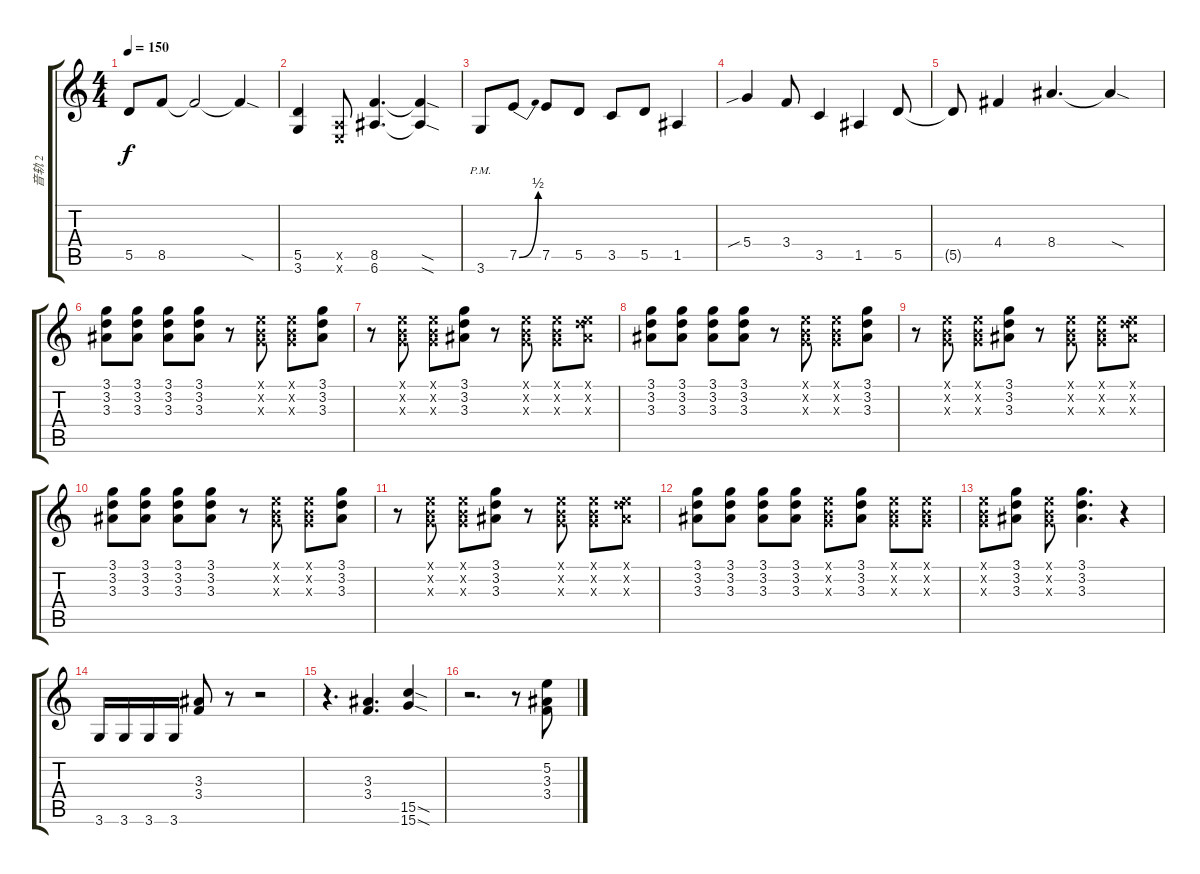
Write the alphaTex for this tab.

\track ("音轨 2" "音轨 2") {instrument distortionguitar}
\staff {score tabs}
\tuning (E4 B3 G3 D3 A2 E2) {hide}
\ts (4 4)
\tempo 150
\clef g2
\ks c
5.5{t}.8{dy f} 8.5.8 8.5{t}.2 8.5{sod t}.4 |
(5.5 3.6).4 (0.5{x} 0.6{x}).8 (8.5 6.6).4{d} (8.5{sod t} 6.6{sod t}).4 |
3.6{pm}.8 7.5{be (bend 0 0 60 2)}.8 7.5.8 5.5.8 3.5.8 5.5.8 1.5.4 |
5.4{sib}.4 3.4.8 3.5.4 1.5.4 5.5.8 |
5.5{t}.8 4.4.4 8.4.4{d} 8.4{sod t}.4 |
(3.1 3.2 3.3).8 (3.1 3.2 3.3).8 (3.1 3.2 3.3).8 (3.1 3.2 3.3).8 r.8 (0.1{x} 0.2{x} 0.3{x}).8 (0.1{x} 0.2{x} 0.3{x}).8 (3.1 3.2 3.3).8 |
r.8 (0.1{x} 0.2{x} 0.3{x}).8 (0.1{x} 0.2{x} 0.3{x}).8 (3.1 3.2 3.3).8 r.8 (0.1{x} 0.2{x} 0.3{x}).8 (0.1{x} 0.2{x} 0.3{x}).8 (0.1{x} 3.2{x} 3.3{x}).8 |
(3.1 3.2 3.3).8 (3.1 3.2 3.3).8 (3.1 3.2 3.3).8 (3.1 3.2 3.3).8 r.8 (0.1{x} 0.2{x} 0.3{x}).8 (0.1{x} 0.2{x} 0.3{x}).8 (3.1 3.2 3.3).8 |
r.8 (0.1{x} 0.2{x} 0.3{x}).8 (0.1{x} 0.2{x} 0.3{x}).8 (3.1 3.2 3.3).8 r.8 (0.1{x} 0.2{x} 0.3{x}).8 (0.1{x} 0.2{x} 0.3{x}).8 (0.1{x} 3.2{x} 3.3{x}).8 |
(3.1 3.2 3.3).8 (3.1 3.2 3.3).8 (3.1 3.2 3.3).8 (3.1 3.2 3.3).8 r.8 (0.1{x} 0.2{x} 0.3{x}).8 (0.1{x} 0.2{x} 0.3{x}).8 (3.1 3.2 3.3).8 |
r.8 (0.1{x} 0.2{x} 0.3{x}).8 (0.1{x} 0.2{x} 0.3{x}).8 (3.1 3.2 3.3).8 r.8 (0.1{x} 0.2{x} 0.3{x}).8 (0.1{x} 0.2{x} 0.3{x}).8 (0.1{x} 3.2{x} 3.3{x}).8 |
(3.1 3.2 3.3).8 (3.1 3.2 3.3).8 (3.1 3.2 3.3).8 (3.1 3.2 3.3).8 (0.1{x} 0.2{x} 0.3{x}).8 (3.1 3.2 3.3).8 (0.1{x} 0.2{x} 0.3{x}).8 (0.1{x} 0.2{x} 0.3{x}).8 |
(0.1{x} 0.2{x} 0.3{x}).8 (3.1 3.2 3.3).8 (0.1{x} 0.2{x} 0.3{x}).8 (3.1 3.2 3.3).4{d} r.4 |
3.6.16 3.6.16 3.6.16 3.6.16 (3.3 3.4).8 r.8 r.2 |
r.4{d} (3.3 3.4).4{d} (15.5{sod} 15.6{sod}).4 |
r.2{d} r.8 (5.2 3.3 3.4).8
